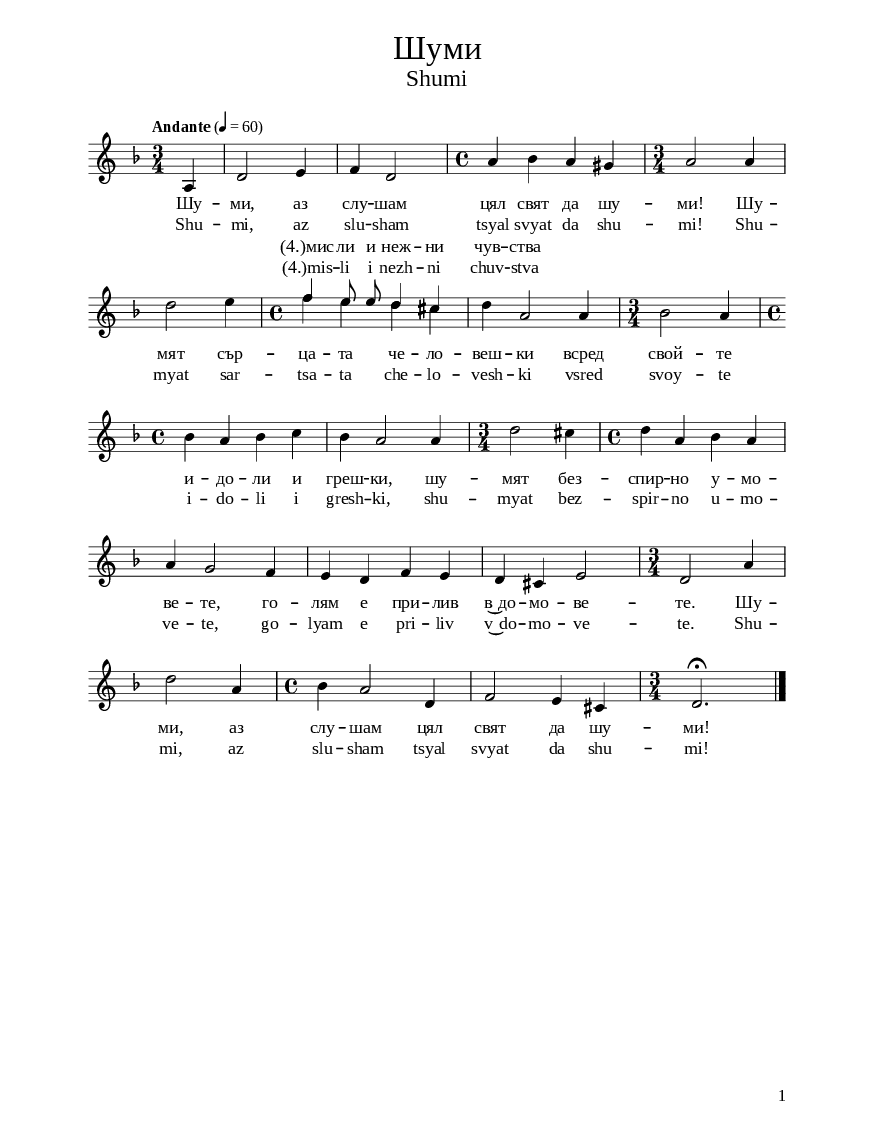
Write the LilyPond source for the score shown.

\version "2.22.0"

\paper {
  #(set-paper-size "a5")
}

\bookpart {
  \paper {
    print-all-headers = ##t
    print-page-number = ##t
    print-first-page-number = ##t

    % put page numbers on the bottom
    oddHeaderMarkup = \markup ""
    evenHeaderMarkup = \markup ""
    oddFooterMarkup = \markup
    \fill-line {
      ""
      \on-the-fly #print-page-number-check-first \fromproperty #'page:page-number-string
    }
    evenFooterMarkup = \markup
    \fill-line {
      \on-the-fly #print-page-number-check-first \fromproperty #'page:page-number-string
      ""
    }

    left-margin = 1.5\cm
    right-margin = 1.5\cm
    top-margin = 1.6\cm
    bottom-margin = 1.2\cm
    ragged-bottom = ##t % do not spread the staves to fill the whole vertical space

    % change lyrics and titles font (affects notes also)
    fonts =
    #(make-pango-font-tree
      "Times New Roman"
      "DejaVu Sans"
      "DejaVu Sans Mono"
      (/ (* staff-height pt) 3.6))

    % change distance between staves
    system-system-spacing =
    #'((basic-distance . 12)
       (minimum-distance . 6)
       (padding . 1)
       (stretchability . 12))
  }

  \header {
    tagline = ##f
  }

  \score{
    \layout { 
      indent = 0.0\cm % remove first line indentation
      %ragged-last = ##t % do not spread last line to fill the whole space
      \context {
        \Score
        \omit BarNumber %remove bar numbers
      } % context

      \context { % change staff size
        \Staff
        fontSize = #+0 % affects notes size only
        \override StaffSymbol #'staff-space = #(magstep -3)
        \override StaffSymbol #'thickness = #0.5
        \override BarLine #'hair-thickness = #1
        %\override StaffSymbol #'ledger-line-thickness = #'(0 . 0)
      }

      \context { % adjust space between staff and lyrics and between the two lyric lines
        \Lyrics
        \override VerticalAxisGroup.nonstaff-relatedstaff-spacing = #'(
          (basic-distance . 4.5)
          (padding . 0.5)
        )
        \override VerticalAxisGroup.nonstaff-nonstaff-spacing = #'((minimum-distance . 2))
      }
    } % layout

    <<
      \new Lyrics = "tempVoiceLyricsBG" \with {
        % lyrics above a staff should have this override
        \override VerticalAxisGroup.staff-affinity = #DOWN
      }    
      \new Lyrics = "tempVoiceLyricsEN" \with {
        \override VerticalAxisGroup.staff-affinity = #DOWN
      }    
      \new Voice = "mainVoice" \absolute  {
        \clef treble
        \key d \minor
        \time 3/4 
        \tempo \markup { % make tempo note smaller
          \concat { "Andante " \normal-text { "(" }
            \teeny \general-align #Y #DOWN \note {4} #0.8
            \normal-text { " = 60)" }
          }
        }  
        \partial 4
        \autoBeamOff
 
        a4 | d'2 e'4 | f'4 d'2 | \time 4/4  a'4 bes' a' gis' | \time 3/4  a'2 a'4 \break |        
        d''2 e''4 | \time 4/4  
      
        << % now temporary add a second voice
          { 
            \voiceTwo % this voice is in the same context as parent
            f''4 e'' d'' cis'' | d''4 \stemUp a'2 \stemNeutral
          }
          \new Voice = "tempVoice" { % this is a new voice context
            \voiceOne \autoBeamOff
            f''4 e''8 e'' d''4 cis'' | \hideNotes d''4 \stemDown a'2 \stemNeutral \unHideNotes
          }
        >>
        \oneVoice
      
        a'4 | \time 3/4  bes'2 a'4 | \break       
      
        \time 4/4  bes'4 a' bes' c'' | bes'4 a'2 a'4 | \time 3/4  d''2 cis''4 | \time 4/4  d''4 a' bes' a' \break |
        a'4 g'2 f'4 |  e'4 d' f' e' | d'4 cis' e'2 | \time 3/4  d'2 a'4 \break |
        d''2 a'4 | \time 4/4  bes'4 a'2 d'4 |  f'2 e'4 cis' | \time 3/4  d'2.\fermata | \bar "|." \break
      }
  
      \new Lyrics \lyricsto "mainVoice" {
        Шу -- ми,
        аз слу -- шам цял свят да шу -- ми! Шу -- мят
        сър -- ца -- та че -- ло --  веш -- ки всред
        свой -- те и -- до -- ли и греш -- ки, шу -- мят
        без -- спир -- но у -- мо -- ве -- те, го -- лям
        е при -- лив в~до -- мо -- ве -- те. Шу -- ми,
        аз слу -- шам цял свят да шу -- ми!
      }
  
      \context Lyrics = "tempVoiceLyricsBG" {
        \lyricsto "tempVoice" {
          "(4.)мис" -- ли и неж -- ни чув -- ства
        }
      }
  
      \new Lyrics \lyricsto "mainVoice" {
        Shu -- mi,
        az slu -- sham tsyal svyat da shu -- mi! Shu -- myat
        sar -- tsa -- ta che -- lo --  vesh -- ki vsred
        svoy -- te i -- do -- li i gresh -- ki, shu -- myat
        bez -- spir -- no u -- mo -- ve -- te, go -- lyam
        e pri -- liv v~do -- mo -- ve -- te. Shu -- mi,
        az slu -- sham tsyal svyat da shu -- mi!
      }
  
      \context Lyrics = "tempVoiceLyricsEN" {
        \lyricsto "tempVoice" {
          "(4.)mis" -- li i nezh -- ni chuv -- stva
        }
      }
  
    >>
  

  
    \header {
      title = \markup \column \normal-text \fontsize #2.5 {
        \center-align
        \line { Шуми }
        \vspace #-0.6
        \center-align
        \line \fontsize #-3 { Shumi }
        \vspace #-0.8
        \center-align
        \line \fontsize #-3 { " " }
      }
    }
  
    \midi{}

  } % score

  \pageBreak

  \markup \fontsize #+2.5 {
    \hspace #1
    \override #'(baseline-skip . 2.4) % affects space between column lines
    \column {
      \line {  2. И вятър вее,}

      \line {   "   "където си ще.}

      \line {   "   "Листата горски отговарят}

      \line {   "   "на неговия зов, повтарят}

      \line {   "   "любимата си песенчица,}

      \line {   "   "игрива като ладанчица.}

      \line {   "   "И вятър вее,}

      \line {   "   "където си ще.}
      \line { " " }
      \line {   3. Мой ветре, буйно}

      \line {   "   "задухай сега!}

      \line {   "   "Носи Божествената влага}

      \line {   "   "и освежаваща прохлада;}

      \line {   "   "пречиствай задушливи хижи,}

      \line {   "   "разсейвай тежки земни грижи!}

      \line {   "   "Мой ветре, буйно}

      \line {   "   "задухай сега!}
      \line { " " }
      \line {      4. Задухай, ветре,}

      \line {   "   "света разведри!}

      \line {   "   "При чисти мисли и нежни чувства}

      \line {   "   "цъфтят Божествени изкуства;}

      \line {   "   "навред да просияе радост,}

      \line {   "   "навред да диша свежа младост.}

      \line {   "   "Задухай, ветре,}

      \line {   "   "света избистри!}
    }

    \hspace #5
    \override #'(baseline-skip . 2.4)
    \column {
      \line {  2. I vyatar vee,}

      \line {   "   "kadeto si shte.}

      \line {   "   "Listata gorski otgovaryat}

      \line {   "   "na negoviya zov, povtaryat}

      \line {   "   "lyubimata si pesenchitsa,}

      \line {   "   "igriva kato ladanchitsa.}

      \line {   "   "I vyatar vee,}

      \line {   "   "kadeto si shte.}
      \line { " " }
      \line {  3. Moy vetre, buyno}

      \line {   "   "zaduhay sega!}

      \line {   "   "Nosi Bozhestvenata vlaga}

      \line {   "   "i osvezhavashta prohlada;}

      \line {   "   "prechistvay zadushlivi hizhi,}

      \line {   "   "razseyvay tezhki zemni grizhi!}

      \line {   "   "Moy vetre, buyno}

      \line {   "   "zaduhay sega!}
      \line { " " }
      \line {  4. Zaduhay, vetre,}

      \line {   "   "sveta razvedri!}

      \line {   "   "Pri chisti misli i nezhni chuvstva}

      \line {   "   "tsaftyat Bozhestveni izkustva;}

      \line {   "   "navred da prosiyae radost,}

      \line {   "   "navred da disha svezha mladost.}

      \line {   "   "Zaduhay, vetre,}

      \line {   "   "sveta izbistri!}
    } %column
  } % markup

  \pageBreak

  % include foreign translation(s) of the song
  \version "2.22.0"

\markup \fill-line { \fontsize #6 "Es lärmt" }
\markup \null
\markup \null
\markup \fontsize #+2.5 {
  \hspace #10
  \override #'(baseline-skip . 2)
  \column {
    \line { " " }


    \line {   1. Es lärmt, es lärmt, ich höre,}

    \line {   "   "die ganze Welt lärmen! }

    \line {   "   "Die Herzen der Menschen lärmen }

    \line {   "   "zwischen ihren Idolen und Fehlern; }

    \line {   "   "die Gehirne lärmen unaufhörlich. }

    \line {   "   "Es ist eine große Flut in den Häusern. }

    \line {   "   "Es lärmt, ich höre,}

    \line {   "   "die ganze Welt lärmen!}

    \line { " " }
    \line {   2. Und der Wind weht, }

    \line {   "   "wohin er will. }

    \line {   "   "Die Blätter des Waldes antworten }

    \line {   "   "auf seinem Ruf, sie wiederholen ihr Lieblingslied,}

    \line {   "   "spielerisch wie ein tanzendes Mädchen.}

    \line {   "   "Und der Wind weht, }

    \line {   "   "wohin er will.}

    \line { " " }

    \line {   3. Oh, mein Wind, }

    \line {   "   "wehe nun stark! }

    \line {   "   "Bringe die göttliche Feuchtigkeit}

    \line {   "   "und die belebende Frische, }

    \line {   "   "reinige die stickigen Hütten}

    \line {   "   "und zerstreue die schweren menschlichen Sorgen!}

    \line {   "   "Oh, mein Wind,}

    \line {   "   "wehe nun stark!}

    \line { " " }
    \line {   4. Wehe, Wind, }

    \line {   "   "muntere die Welt auf! }

    \line {   "   "Bei reinen Gedanken und zärtlichen Gefühlen }

    \line {   "   "erblühen die göttlichen Künste;}

    \line {   "   "möge überall Freude erstrahlen}

    \line {   "   "und die frische Jugend aufatmen! }

    \line {   "   "Wehe, Wind, }

    \line {   "   "kläre die Welt!}

    \line { " " }
    \line { "   " \italic { Refrain } ... }
  }
}



} % bookpart
